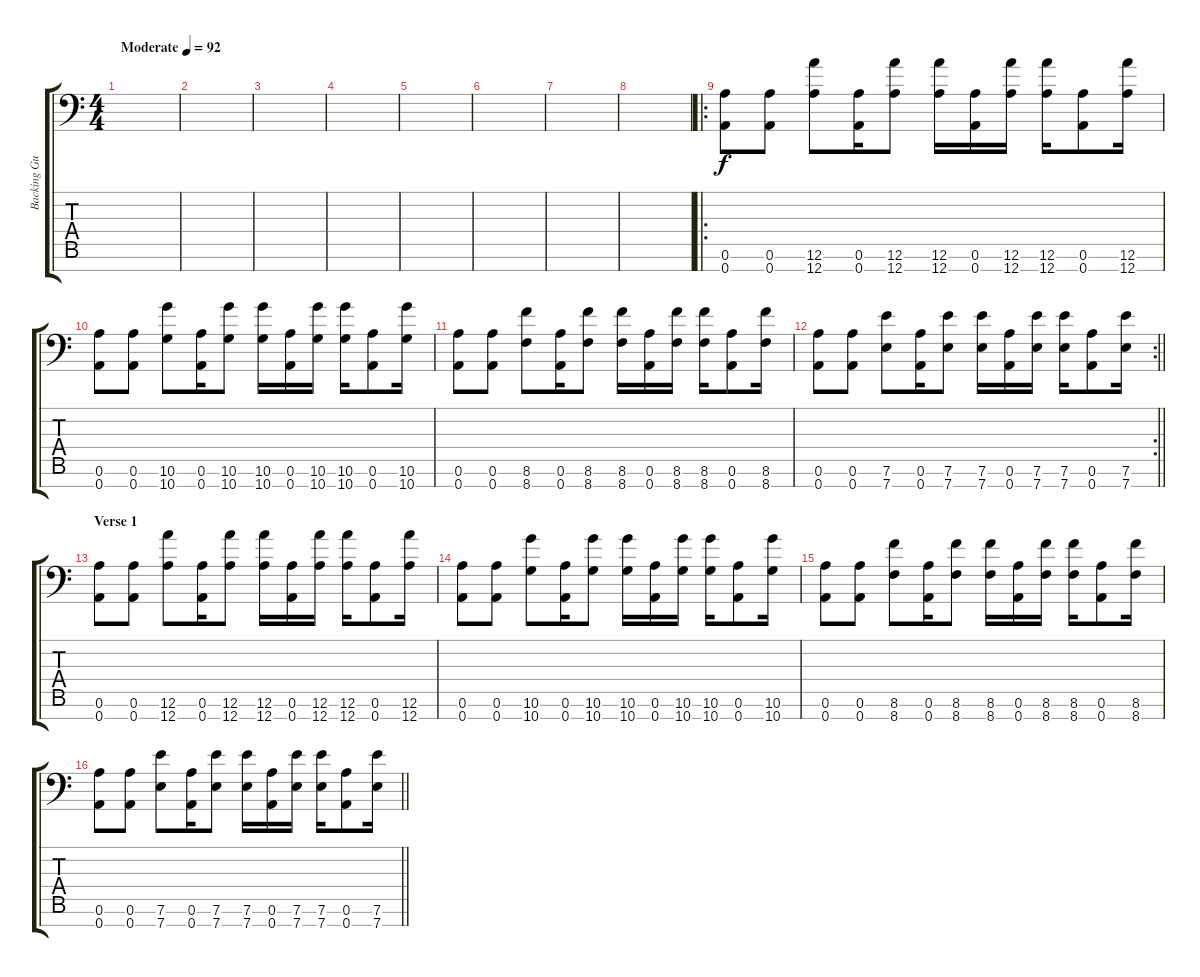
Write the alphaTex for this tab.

\track ("Backing Guitar" "Backing Gu") {instrument distortionguitar}
\staff {score tabs}
\tuning (E4 B3 G3 D3 D3 A2 A1) {hide}
\ts (4 4)
\tempo (92 "Moderate")
\clef f4
\ks c
|
|
|
|
|
|
|
|
\ro
(0.6 0.7).8 (0.6 0.7).8 (12.6 12.7).8 (0.6 0.7).16 (12.6 12.7).8 (12.6 12.7).16 (0.6 0.7).16 (12.6 12.7).16 (12.6 12.7).16 (0.6 0.7).8 (12.6 12.7).16 |
(0.6 0.7).8 (0.6 0.7).8 (10.6 10.7).8 (0.6 0.7).16 (10.6 10.7).8 (10.6 10.7).16 (0.6 0.7).16 (10.6 10.7).16 (10.6 10.7).16 (0.6 0.7).8 (10.6 10.7).16 |
(0.6 0.7).8 (0.6 0.7).8 (8.6 8.7).8 (0.6 0.7).16 (8.6 8.7).8 (8.6 8.7).16 (0.6 0.7).16 (8.6 8.7).16 (8.6 8.7).16 (0.6 0.7).8 (8.6 8.7).16 |
\rc 2
\barLineRight lightlight
(0.6 0.7).8 (0.6 0.7).8 (7.6 7.7).8 (0.6 0.7).16 (7.6 7.7).8 (7.6 7.7).16 (0.6 0.7).16 (7.6 7.7).16 (7.6 7.7).16 (0.6 0.7).8 (7.6 7.7).16 |
\section ("" "Verse 1")
(0.6 0.7).8 (0.6 0.7).8 (12.6 12.7).8 (0.6 0.7).16 (12.6 12.7).8 (12.6 12.7).16 (0.6 0.7).16 (12.6 12.7).16 (12.6 12.7).16 (0.6 0.7).8 (12.6 12.7).16 |
(0.6 0.7).8 (0.6 0.7).8 (10.6 10.7).8 (0.6 0.7).16 (10.6 10.7).8 (10.6 10.7).16 (0.6 0.7).16 (10.6 10.7).16 (10.6 10.7).16 (0.6 0.7).8 (10.6 10.7).16 |
(0.6 0.7).8 (0.6 0.7).8 (8.6 8.7).8 (0.6 0.7).16 (8.6 8.7).8 (8.6 8.7).16 (0.6 0.7).16 (8.6 8.7).16 (8.6 8.7).16 (0.6 0.7).8 (8.6 8.7).16 |
\barLineRight lightlight
(0.6 0.7).8 (0.6 0.7).8 (7.6 7.7).8 (0.6 0.7).16 (7.6 7.7).8 (7.6 7.7).16 (0.6 0.7).16 (7.6 7.7).16 (7.6 7.7).16 (0.6 0.7).8 (7.6 7.7).16
